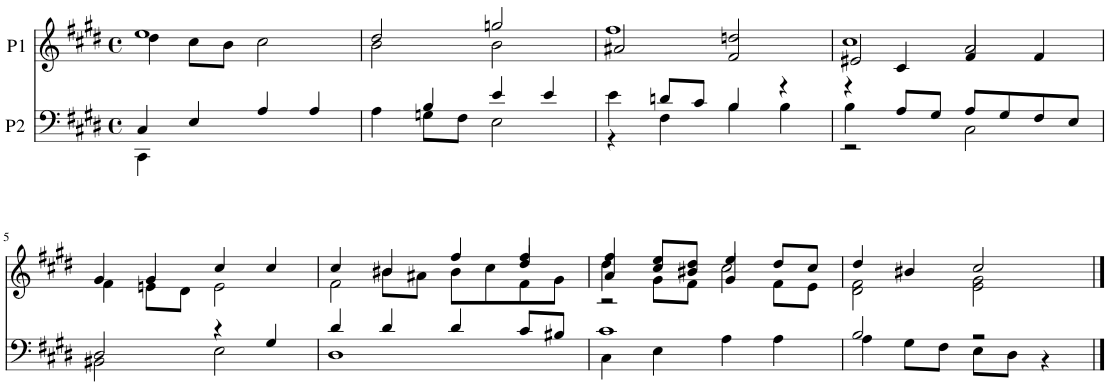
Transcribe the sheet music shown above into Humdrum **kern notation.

**kern	**kern
*part2	*part1
*staff2	*staff1
*I"P2	*I"P1
*clefF4	*clefG2
*k[f#c#g#d#]	*k[f#c#g#d#]
*M4/4	*M4/4
*met(c)	*met(c)
=1	=1
*^	*^
4C#/	4CC#\	1ee	4dd#\
4E/	2.ryy	.	8cc#\L
.	.	.	8b\J
4A/	.	.	2cc#\
4A/	.	.	.
=2	=2	=2	=2
4ryy	4A\	2dd#/	2b\
4B/	8Gn\L	.	.
.	8F#\J	.	.
4e/	2E\	2ggn/	2b\
4e/	.	.	.
=3	=3	=3	=3
4e\	4r	2a#X/	1ff#
8dn/L	4F#\	.	.
8c#/J	.	.	.
4B/	4B\	2f#/ 2ddn/	.
4r	4B\	.	.
=4	=4	=4	=4
*	*	*	*^
4B\	2r	2e#X/	1cc#	4r
8A/L	.	.	.	4c#/
8G#/J	.	.	.	.
8A/L	2C#\	2a/	.	4f#/
8G#/	.	.	.	.
8F#/	.	.	.	4f#/
8E/J	.	.	.	.
*	*	*	*v	*v
!!LO:LB:g=z
=5	=5	=5	=5
2D#/	2BB#X\	4g#/	4f#\
.	.	4g#/	8en\L
.	.	.	8d#\J
4r	2E\	4cc#/	2e\
4G#/	.	4cc#/	.
=6	=6	=6	=6
*	*	*^	*^
4d#/	1D#	4cc#/	4ryy	2.ryy	2f#\
4d#/	.	4b#X/	8b#\L	.	.
.	.	.	8a#X\J	.	.
4d#/	.	4ff#/	8b#\L	.	2ryy
.	.	.	8cc#\	.	.
8c#/L	.	4ff#/	8f#\	4dd#/	.
8B#X/J	.	.	8g#\J	.	.
*	*	*	*	*v	*v
=7	=7	=7	=7	=7
1c#	4C#\	4a/ 4ff#/	4dd#\	2r
.	4E\	8cc#/ 8ee/L	8g#\L	.
.	.	8b#X/ 8dd#/J	8f#\J	.
.	4A\	4ee/	2cc#\	4g#/
.	4A\	8dd#/L	.	8f#\L
.	.	8cc#/J	.	8e\J
*	*	*	*v	*v
=8	=8	=8	=8
2B/	4A\	4dd#/	2d#\ 2f#\
.	8G#\L	4b#X/	.
.	8F#\J	.	.
2r	8E\L	2cc#/	2e\ 2g#\
.	8D#\J	.	.
.	4r	.	.
*v	*v	*	*
*	*v	*v
==	==
*-	*-
